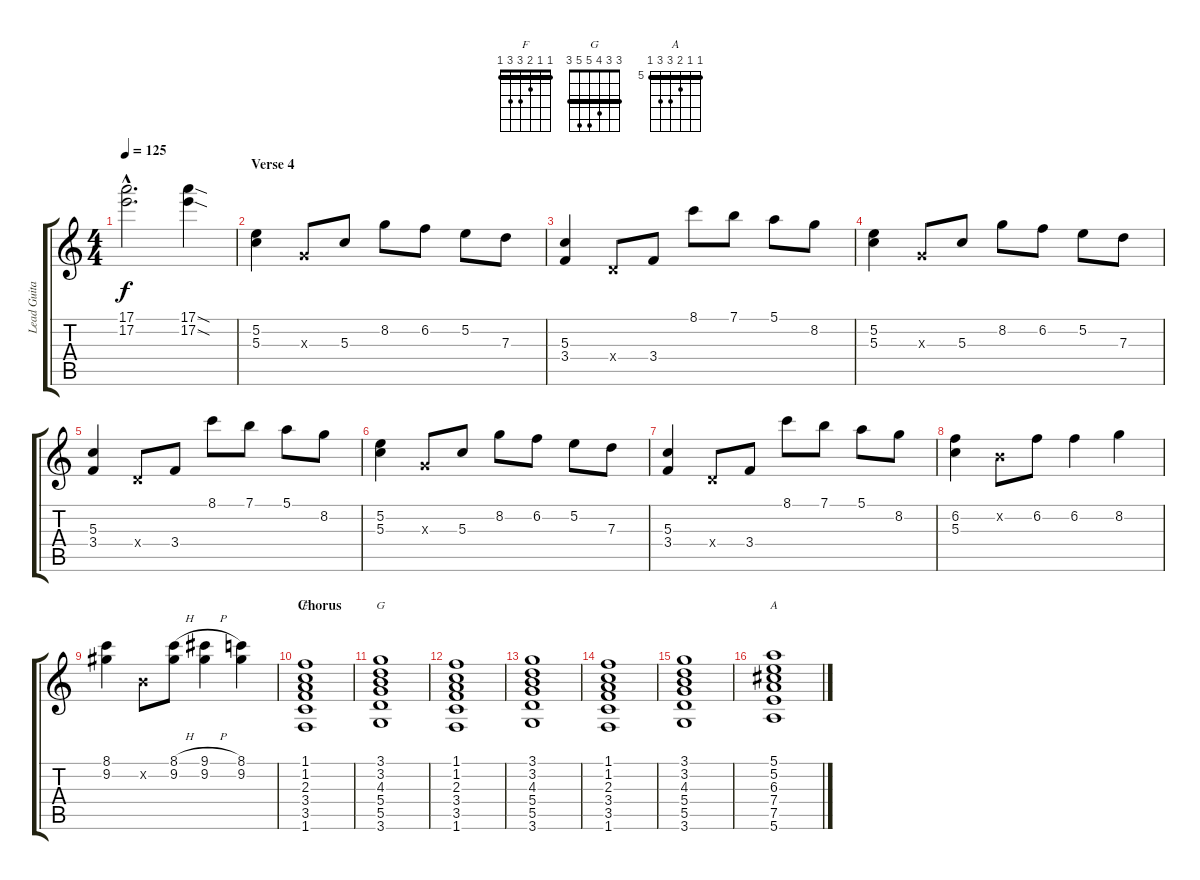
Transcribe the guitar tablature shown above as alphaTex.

\track ("Lead Guitar" "Lead Guita") {instrument distortionguitar}
\staff {score tabs}
\tuning (E4 B3 G3 D3 A2 E2) {hide}
\chord ("F" 1 1 2 3 3 1) {barre 1}
\chord ("G" 3 3 4 5 5 3) {barre 3}
\chord ("A" 5 5 6 7 7 5) {firstfret 5 barre 5}
\ts (4 4)
\tempo 125
\clef g2
\ks c
(17.1{hac} 17.2{hac}).2{d dy f} (17.1{sod} 17.2{sod}).4 |
\section ("" "Verse 4")
(5.2 5.3).4 0.3{x}.8 5.3.8 8.2.8 6.2.8 5.2.8 7.3.8 |
(5.3 3.4).4 0.4{x}.8 3.4.8 8.1.8 7.1.8 5.1.8 8.2.8 |
(5.2 5.3).4 0.3{x}.8 5.3.8 8.2.8 6.2.8 5.2.8 7.3.8 |
(5.3 3.4).4 0.4{x}.8 3.4.8 8.1.8 7.1.8 5.1.8 8.2.8 |
(5.2 5.3).4 0.3{x}.8 5.3.8 8.2.8 6.2.8 5.2.8 7.3.8 |
(5.3 3.4).4 0.4{x}.8 3.4.8 8.1.8 7.1.8 5.1.8 8.2.8 |
(6.2 5.3).4 0.2{x}.8 6.2.8 6.2.4 8.2.4 |
(8.1 9.2).4 0.2{x}.8 (8.1{h} 9.2).8 (9.1{h} 9.2).4 (8.1 9.2).4 |
\section ("" "Chorus")
(1.1 1.2 2.3 3.4 3.5 1.6).1{ch "F"} |
(3.1 3.2 4.3 5.4 5.5 3.6).1{ch "G"} |
(1.1 1.2 2.3 3.4 3.5 1.6).1 |
(3.1 3.2 4.3 5.4 5.5 3.6).1 |
(1.1 1.2 2.3 3.4 3.5 1.6).1 |
(3.1 3.2 4.3 5.4 5.5 3.6).1 |
(5.1 5.2 6.3 7.4 7.5 5.6).1{ch "A"}
